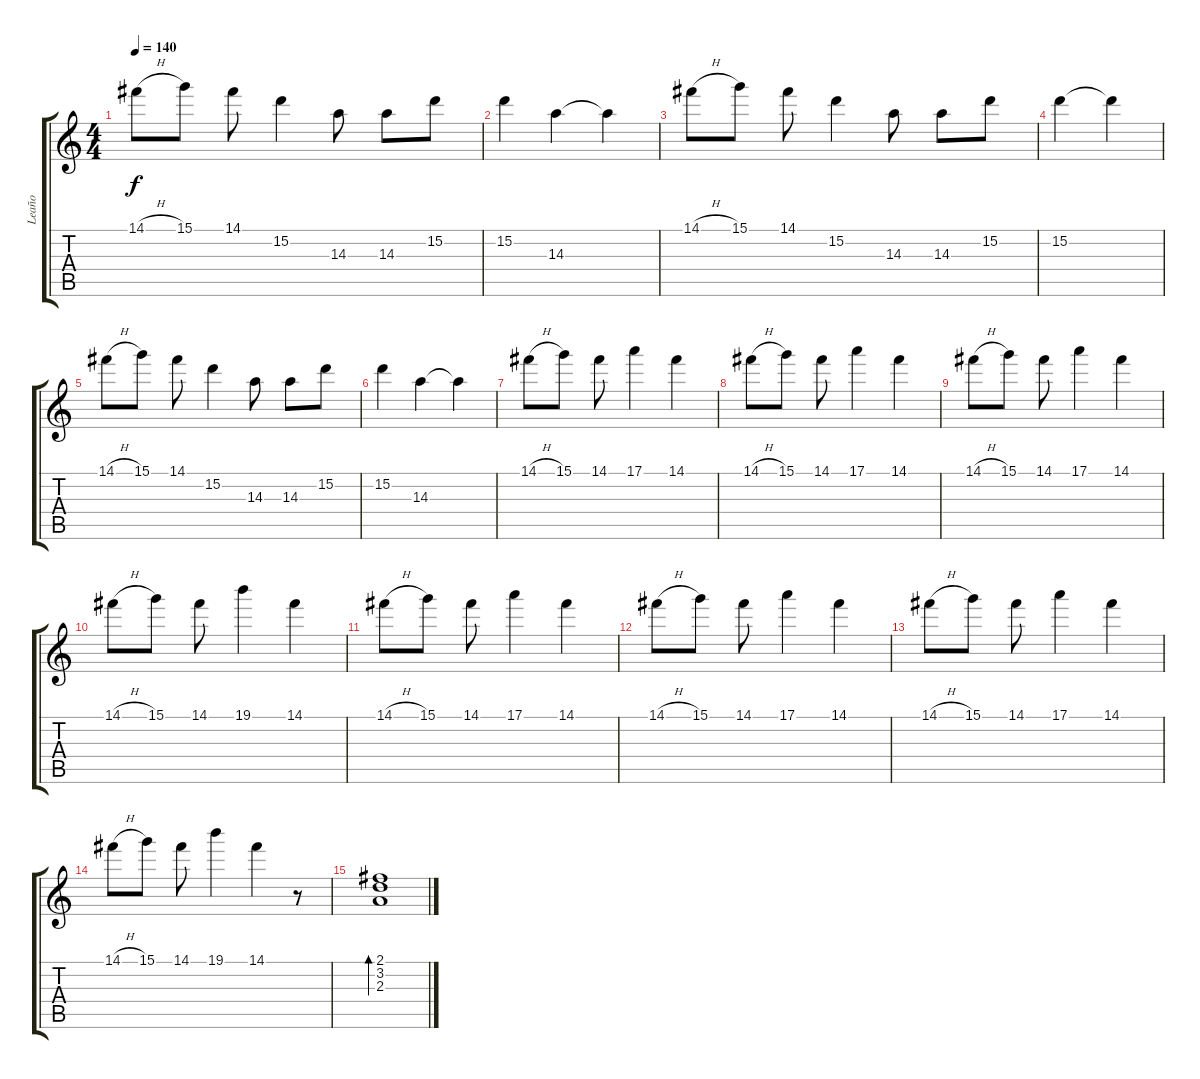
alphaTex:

\track ("Leaño" "Leaño") {instrument acousticguitarsteel}
\staff {score tabs}
\tuning (E4 B3 G3 D3 A2 E2) {hide}
\ts (4 4)
\tempo 140
\clef g2
\ks c
14.1{h}.8{dy f} 15.1.8 14.1.8 15.2.4 14.3.8 14.3.8 15.2.8 |
15.2.4 14.3.4 14.3{t}.4 |
14.1{h}.8 15.1.8 14.1.8 15.2.4 14.3.8 14.3.8 15.2.8 |
15.2.4 15.2{t}.4 |
14.1{h}.8 15.1.8 14.1.8 15.2.4 14.3.8 14.3.8 15.2.8 |
15.2.4 14.3.4 14.3{t}.4 |
14.1{h}.8 15.1.8 14.1.8 17.1.4 14.1.4 |
14.1{h}.8 15.1.8 14.1.8 17.1.4 14.1.4 |
14.1{h}.8 15.1.8 14.1.8 17.1.4 14.1.4 |
14.1{h}.8 15.1.8 14.1.8 19.1.4 14.1.4 |
14.1{h}.8 15.1.8 14.1.8 17.1.4 14.1.4 |
14.1{h}.8 15.1.8 14.1.8 17.1.4 14.1.4 |
14.1{h}.8 15.1.8 14.1.8 17.1.4 14.1.4 |
14.1{h}.8 15.1.8 14.1.8 19.1.4 14.1.4 r.8 |
(2.1 3.2 2.3).1{bd 480}
